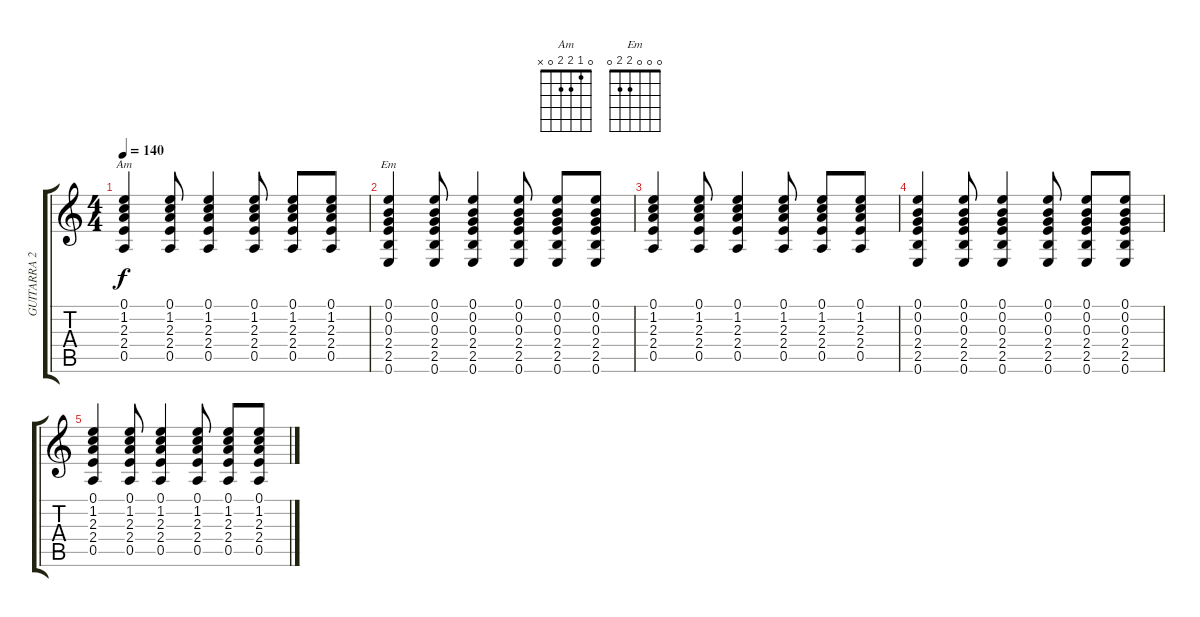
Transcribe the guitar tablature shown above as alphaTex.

\track ("GUITARRA 2" "GUITARRA 2") {instrument acousticguitarsteel}
\staff {score tabs}
\tuning (E4 B3 G3 D3 A2 E2) {hide}
\chord ("Am" 0 1 2 2 0 x)
\chord ("Em" 0 0 0 2 2 0)
\ts (4 4)
\tempo 140
\clef g2
\ks c
(0.1 1.2 2.3 2.4 0.5).4{ch "Am" dy f} (0.1 1.2 2.3 2.4 0.5).8 (0.1 1.2 2.3 2.4 0.5).4 (0.1 1.2 2.3 2.4 0.5).8 (0.1 1.2 2.3 2.4 0.5).8 (0.1 1.2 2.3 2.4 0.5).8 |
(0.1 0.2 0.3 2.4 2.5 0.6).4{ch "Em"} (0.1 0.2 0.3 2.4 2.5 0.6).8 (0.1 0.2 0.3 2.4 2.5 0.6).4 (0.1 0.2 0.3 2.4 2.5 0.6).8 (0.1 0.2 0.3 2.4 2.5 0.6).8 (0.1 0.2 0.3 2.4 2.5 0.6).8 |
(0.1 1.2 2.3 2.4 0.5).4 (0.1 1.2 2.3 2.4 0.5).8 (0.1 1.2 2.3 2.4 0.5).4 (0.1 1.2 2.3 2.4 0.5).8 (0.1 1.2 2.3 2.4 0.5).8 (0.1 1.2 2.3 2.4 0.5).8 |
(0.1 0.2 0.3 2.4 2.5 0.6).4 (0.1 0.2 0.3 2.4 2.5 0.6).8 (0.1 0.2 0.3 2.4 2.5 0.6).4 (0.1 0.2 0.3 2.4 2.5 0.6).8 (0.1 0.2 0.3 2.4 2.5 0.6).8 (0.1 0.2 0.3 2.4 2.5 0.6).8 |
(0.1 1.2 2.3 2.4 0.5).4 (0.1 1.2 2.3 2.4 0.5).8 (0.1 1.2 2.3 2.4 0.5).4 (0.1 1.2 2.3 2.4 0.5).8 (0.1 1.2 2.3 2.4 0.5).8 (0.1 1.2 2.3 2.4 0.5).8
